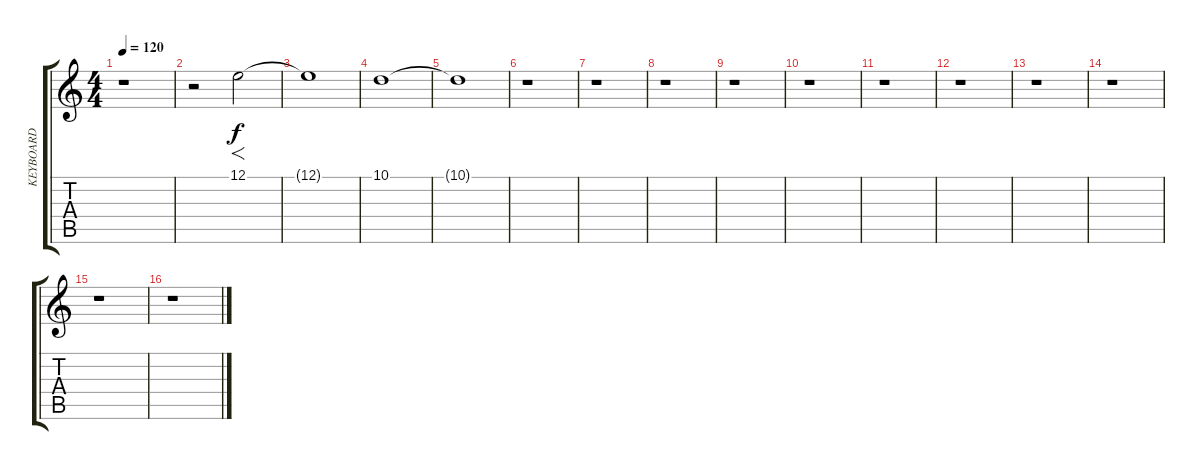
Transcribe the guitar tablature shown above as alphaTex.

\track ("KEYBOARD" "KEYBOARD") {instrument stringensemble1}
\staff {score tabs}
\tuning (E4 B3 G3 D3 A2 E2) {hide}
\ts (4 4)
\tempo 120
\tempo 74
\tempo 120
\clef g2
\ks c
r.1{dy f instrument stringensemble1} |
r.2 12.1.2{f} |
12.1{t}.1 |
10.1.1 |
10.1{t}.1 |
r.1 |
r.1 |
r.1 |
r.1 |
r.1 |
r.1 |
r.1 |
r.1 |
r.1 |
r.1 |
r.1
